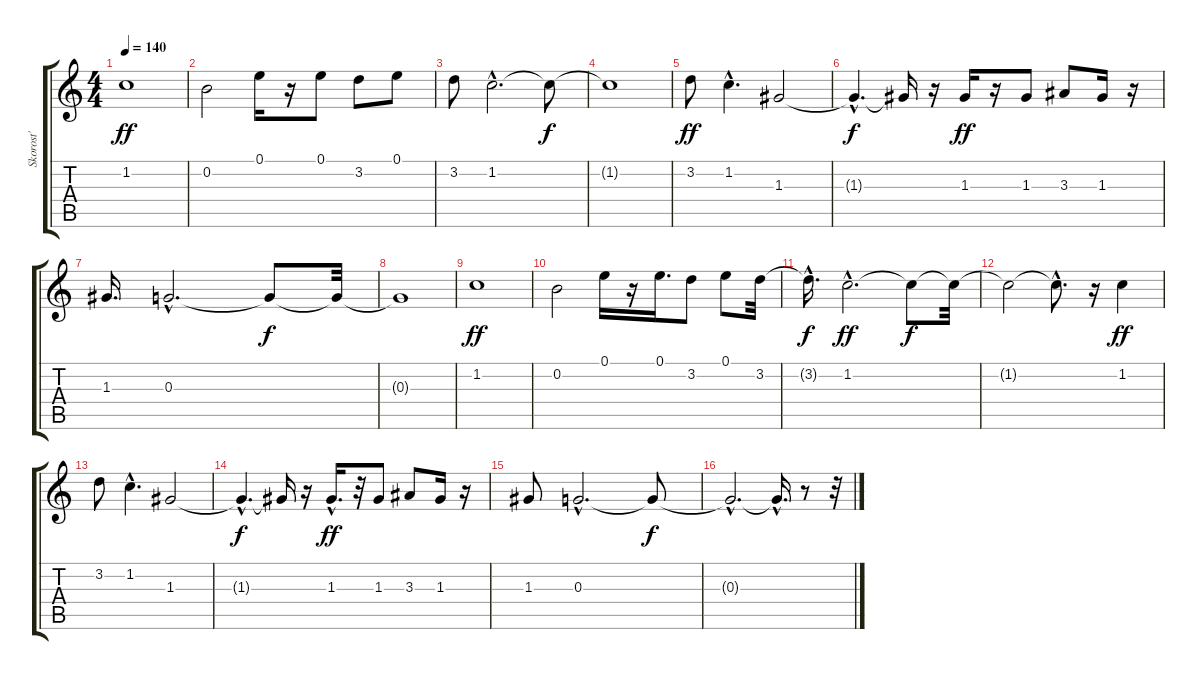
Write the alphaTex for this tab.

\track ("Skorost'" "Skorost'") {instrument distortionguitar}
\staff {score tabs}
\tuning (E4 B3 G3 D3 A2 E2) {hide}
\ts (4 4)
\tempo 140
\clef g2
\ks c
1.2.1{dy ff instrument distortionguitar} |
0.2.2 0.1.16 r.16 0.1.8 3.2.8 0.1.8 |
3.2.8 1.2{hac}.2{d} 1.2{t}.8{dy f} |
1.2{t}.1 |
3.2.8{dy ff} 1.2{hac}.4{d} 1.3.2 |
1.3{hac t}.4{d dy f} 1.3{t}.16 r.16 1.3.16{dy ff} r.16 1.3.8 3.3.8 1.3.16 r.16 |
1.3.16{d} 0.3{hac}.2{d} 0.3{t}.8{dy f} 0.3{t}.32 |
0.3{t}.1 |
1.2.1{dy ff} |
0.2.2 0.1.16 r.16 0.1.16{d} 3.2.8 0.1.8 3.2.32 |
3.2{hac t}.16{d dy f} 1.2{hac}.2{d dy ff} 1.2{t}.8{dy f} 1.2{t}.32 |
1.2{t}.2 1.2{hac t}.8{d} r.16 1.2.4{dy ff} |
3.2.8 1.2{hac}.4{d} 1.3.2 |
1.3{hac t}.4{d dy f} 1.3{t}.16 r.16 1.3{hac}.16{d dy ff} r.32 1.3.8 3.3.8 1.3.16 r.16 |
1.3.8 0.3{hac}.2{d} 0.3{t}.8{dy f} |
0.3{hac t}.2{d} 0.3{hac t}.16{d} r.8 r.32
